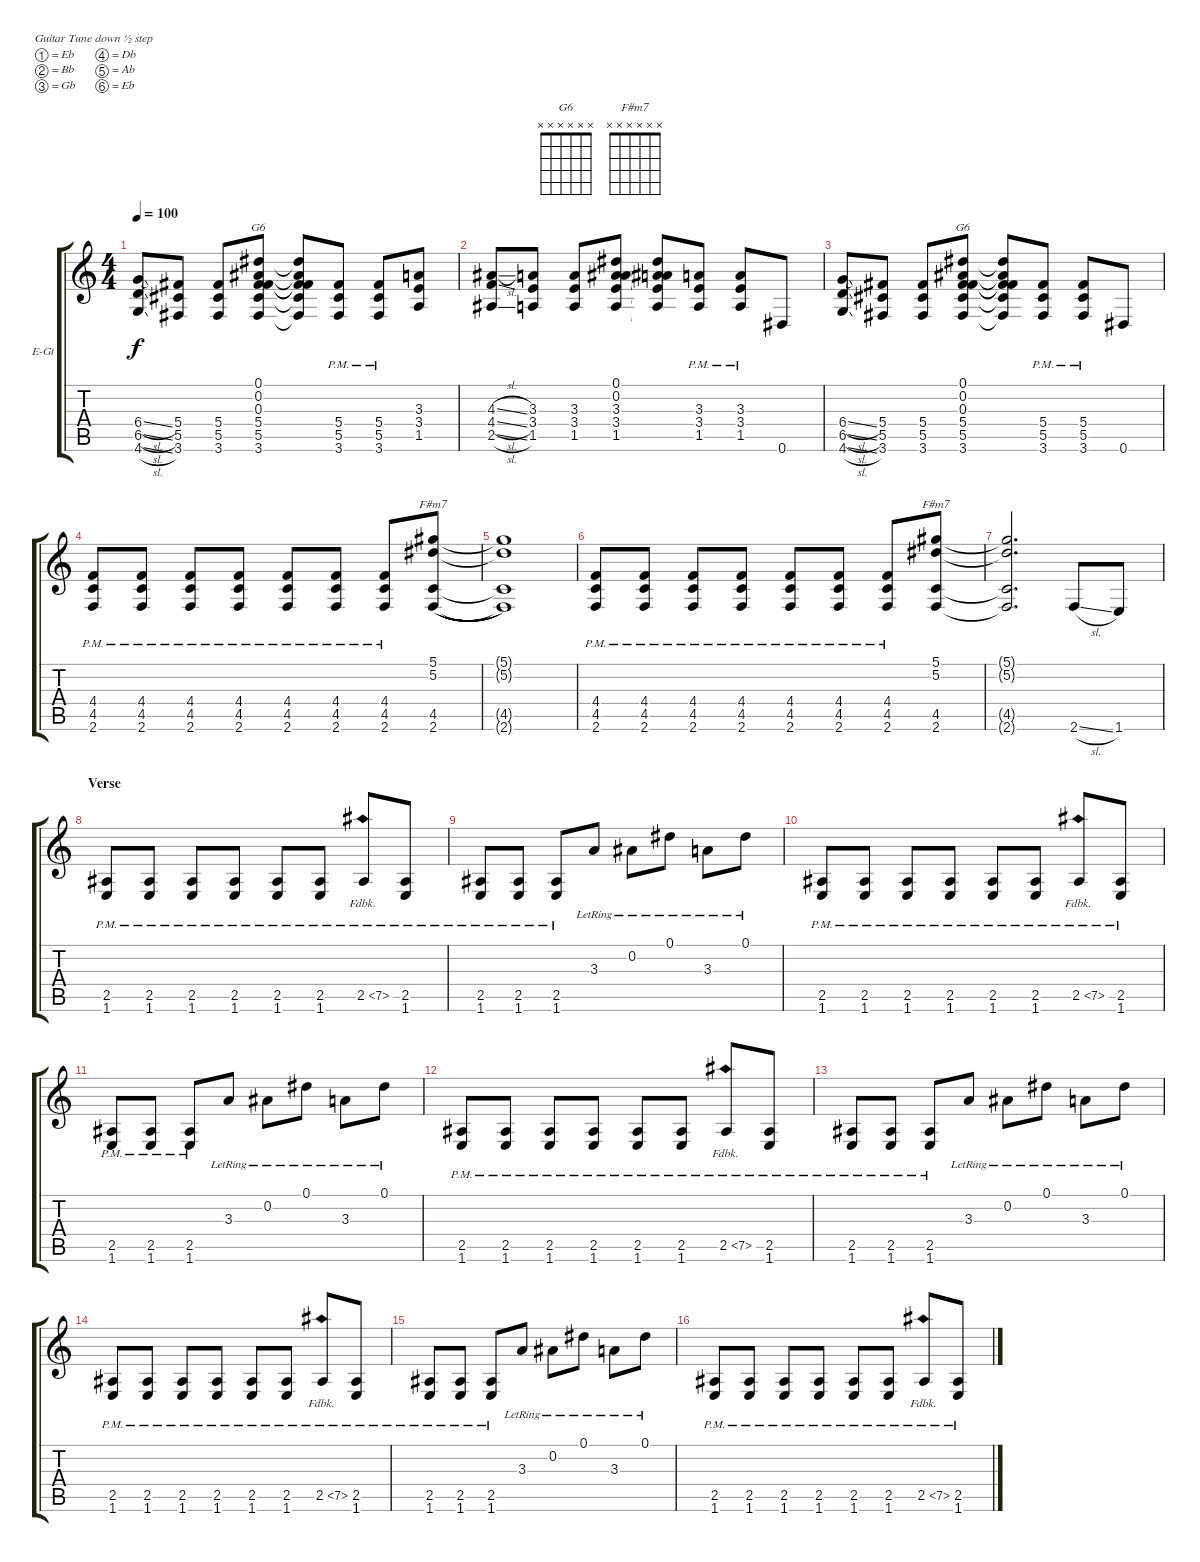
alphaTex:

\defaultSystemsLayout 4
\bracketExtendMode groupsimilarinstruments
\firstSystemTrackNameOrientation horizontal
\otherSystemsTrackNameOrientation horizontal
\track ("Electric Guitar" "E-Gt") {instrument distortionguitar}
\staff {score tabs}
\tuning (Eb4 Bb3 Gb3 Db3 Ab2 Eb2)
\chord ("G6" x x x x x x)
\chord ("F#m7" x x x x x x)
\ts (4 4)
\tempo 100
\clef g2
\scale
1.03909
\ks c
(4.6{sl} 6.5{sl} 6.4{sl}).8{dy f} (3.6 5.5 5.4).8 (3.6 5.5 5.4).8 (3.6 5.5 5.4 0.3 0.2 0.1).8{ch "G6"} (3.6{t} 5.5{t} 5.4{t} 0.3{t} 0.2{t} 0.1{t}).8 (3.6{pm} 5.5{pm} 5.4{pm}).8 (3.6{pm} 5.5{pm} 5.4{pm}).8 (1.5 3.4 3.3).8 |
\scale
0.960908 (2.5{sl} 4.4{sl} 4.3{sl}).8 (1.5 3.4 3.3).8 (1.5 3.4 3.3).8 (1.5 3.4 3.3 0.2 0.1).8 (1.5{t} 3.4{t} 3.3{t} 0.2{t} 0.1{t}).8 (1.5{pm} 3.4{pm} 3.3{pm}).8 (1.5{pm} 3.4{pm} 3.3{pm}).8 0.6.8 |
\scale
1.03909 (4.6{sl} 6.5{sl} 6.4{sl}).8 (3.6 5.5 5.4).8 (3.6 5.5 5.4).8 (3.6 5.5 5.4 0.3 0.2 0.1).8{ch "G6"} (3.6{t} 5.5{t} 5.4{t} 0.3{t} 0.2{t} 0.1{t}).8 (3.6{pm} 5.5{pm} 5.4{pm}).8 (3.6{pm} 5.5{pm} 5.4{pm}).8 0.6.8 |
\scale
0.960908 (2.6{pm} 4.5{pm} 4.4{pm}).8 (2.6{pm} 4.5{pm} 4.4{pm}).8 (2.6{pm} 4.5{pm} 4.4{pm}).8 (2.6{pm} 4.5{pm} 4.4{pm}).8 (2.6{pm} 4.5{pm} 4.4{pm}).8 (2.6{pm} 4.5{pm} 4.4{pm}).8 (2.6{pm} 4.5{pm} 4.4{pm}).8 (2.6 4.5 5.1 5.2).8{ch "F#m7" legatoorigin} |
\scale
1.03909 (2.6{t} 4.5{t} 5.1{t} 5.2{t}).1 |
\scale
0.960908 (2.6{pm} 4.5{pm} 4.4{pm}).8 (2.6{pm} 4.5{pm} 4.4{pm}).8 (2.6{pm} 4.5{pm} 4.4{pm}).8 (2.6{pm} 4.5{pm} 4.4{pm}).8 (2.6{pm} 4.5{pm} 4.4{pm}).8 (2.6{pm} 4.5{pm} 4.4{pm}).8 (2.6{pm} 4.5{pm} 4.4{pm}).8 (2.6 4.5 5.1 5.2).8{ch "F#m7"} |
\scale
1.03909 (2.6{t} 4.5{t} 5.1{t} 5.2{t}).2{d} 2.6{sl}.8 1.6.8 |
\section ("" "Verse")
\scale
0.960908 (1.6{pm} 2.5).8 (1.6{pm} 2.5{pm}).8 (1.6{pm} 2.5{pm}).8 (1.6{pm} 2.5{pm}).8 (1.6{pm} 2.5{pm}).8 (1.6{pm} 2.5).8 2.5{fh 5 pm}.8 (1.6{pm} 2.5).8 |
\scale
1.03909 (1.6{pm} 2.5{pm}).8 (1.6{pm} 2.5{pm}).8 (1.6{pm} 2.5{pm}).8 3.3{lr}.8 0.2{lr}.8 0.1{lr}.8 3.3{lr}.8 0.1{lr}.8 |
\scale
0.960908 (1.6{pm} 2.5{pm}).8 (1.6{pm} 2.5{pm}).8 (1.6{pm} 2.5{pm}).8 (1.6{pm} 2.5{pm}).8 (1.6{pm} 2.5{pm}).8 (1.6{pm} 2.5{pm}).8 2.5{fh 5 pm}.8 (1.6{pm} 2.5{pm}).8 |
\scale
1.03909 (1.6{pm} 2.5{pm}).8 (1.6{pm} 2.5{pm}).8 (1.6{pm} 2.5{pm}).8 3.3{lr}.8 0.2{lr}.8 0.1{lr}.8 3.3{lr}.8 0.1{lr}.8 |
\scale
0.960908 (1.6{pm} 2.5{pm}).8 (1.6{pm} 2.5{pm}).8 (1.6{pm} 2.5{pm}).8 (1.6{pm} 2.5{pm}).8 (1.6{pm} 2.5{pm}).8 (1.6{pm} 2.5{pm}).8 2.5{fh 5 pm}.8 (1.6{pm} 2.5{pm}).8 |
\scale
1.03909 (1.6{pm} 2.5{pm}).8 (1.6{pm} 2.5{pm}).8 (1.6{pm} 2.5{pm}).8 3.3{lr}.8 0.2{lr}.8 0.1{lr}.8 3.3{lr}.8 0.1{lr}.8 |
\scale
0.960908 (1.6{pm} 2.5{pm}).8 (1.6{pm} 2.5{pm}).8 (1.6{pm} 2.5{pm}).8 (1.6{pm} 2.5{pm}).8 (1.6{pm} 2.5{pm}).8 (1.6{pm} 2.5{pm}).8 2.5{fh 5 pm}.8 (1.6{pm} 2.5{pm}).8 |
\scale
1.03909 (1.6{pm} 2.5{pm}).8 (1.6{pm} 2.5{pm}).8 (1.6{pm} 2.5{pm}).8 3.3{lr}.8 0.2{lr}.8 0.1{lr}.8 3.3{lr}.8 0.1{lr}.8 |
\scale
0.960908 (1.6{pm} 2.5{pm}).8 (1.6{pm} 2.5{pm}).8 (1.6{pm} 2.5{pm}).8 (1.6{pm} 2.5{pm}).8 (1.6{pm} 2.5{pm}).8 (1.6{pm} 2.5{pm}).8 2.5{fh 5 pm}.8 (1.6{pm} 2.5{pm}).8
